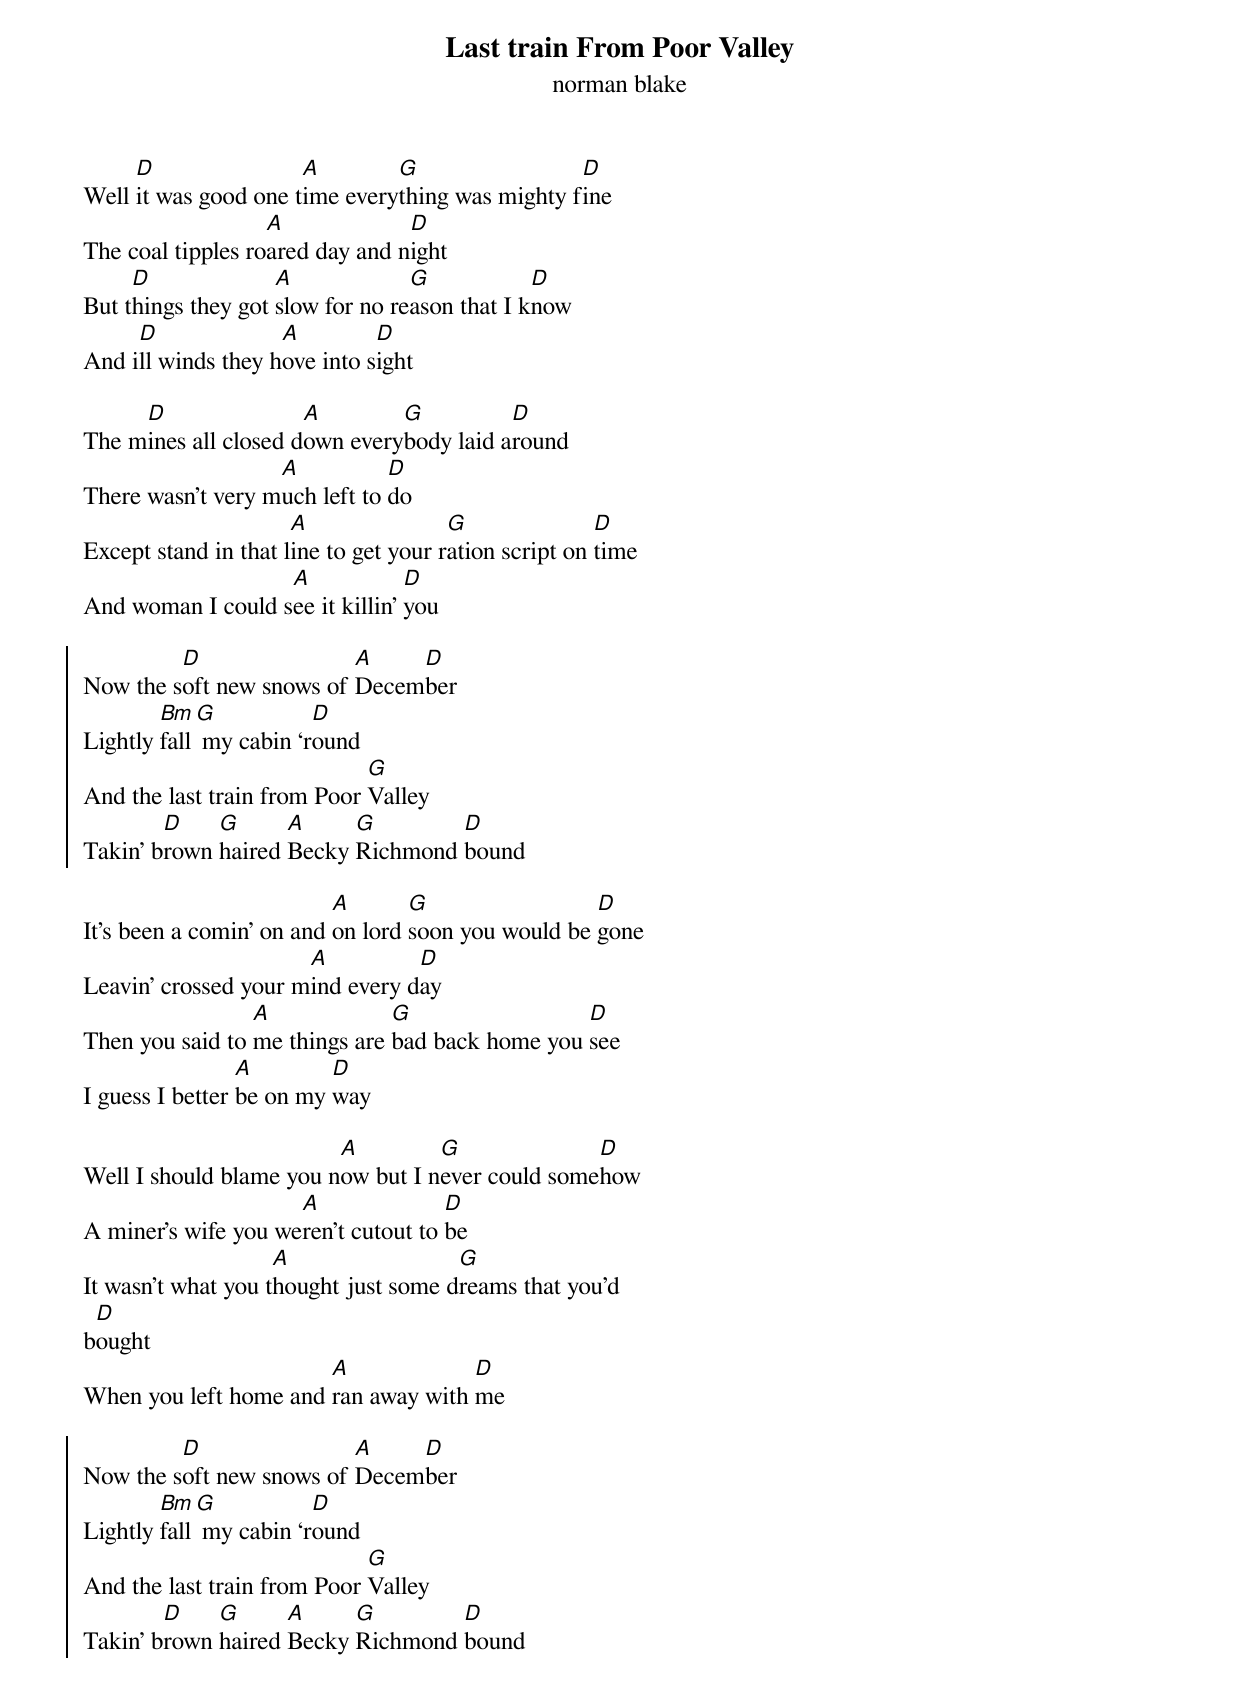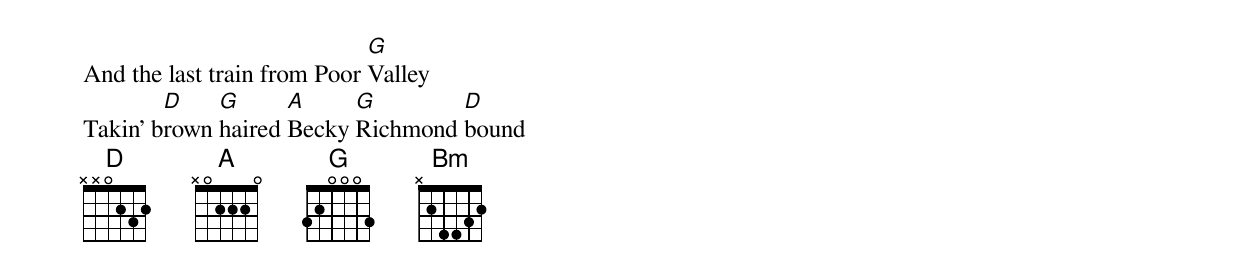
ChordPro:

{title: Last train From Poor Valley}
{subtitle: norman blake}

Well [D]it was good one t[A]ime every[G]thing was mighty f[D]ine
The coal tipples ro[A]ared day and n[D]ight
But t[D]hings they got [A]slow for no re[G]ason that I k[D]now
And i[D]ll winds they h[A]ove into s[D]ight

The m[D]ines all closed d[A]own every[G]body laid a[D]round
There wasn't very m[A]uch left to [D]do
Except stand in that l[A]ine to get your r[G]ation script on [D]time
And woman I could s[A]ee it killin' [D]you

{soc}
Now the s[D]oft new snows of [A]Decem[D]ber
Lightly [Bm]fall[G] my cabin ‘r[D]ound
And the last train from Poor [G]Valley
Takin’ b[D]rown [G]haired [A]Becky [G]Richmond [D]bound
{eoc}

It's been a comin' on and [A]on lord [G]soon you would be [D]gone
Leavin' crossed your m[A]ind every d[D]ay
Then you said to [A]me things are [G]bad back home you [D]see
I guess I better [A]be on my [D]way

Well I should blame you n[A]ow but I n[G]ever could some[D]how
A miner's wife you we[A]ren't cutout to [D]be
It wasn't what you t[A]hought just some d[G]reams that you'd
b[D]ought
When you left home and [A]ran away with [D]me

{soc}
Now the s[D]oft new snows of [A]Decem[D]ber
Lightly [Bm]fall[G] my cabin ‘r[D]ound
And the last train from Poor [G]Valley
Takin’ b[D]rown [G]haired [A]Becky [G]Richmond [D]bound
{eoc}

And the last train from Poor [G]Valley
Takin' b[D]rown [G]haired [A]Becky [G]Richmond [D]bound
